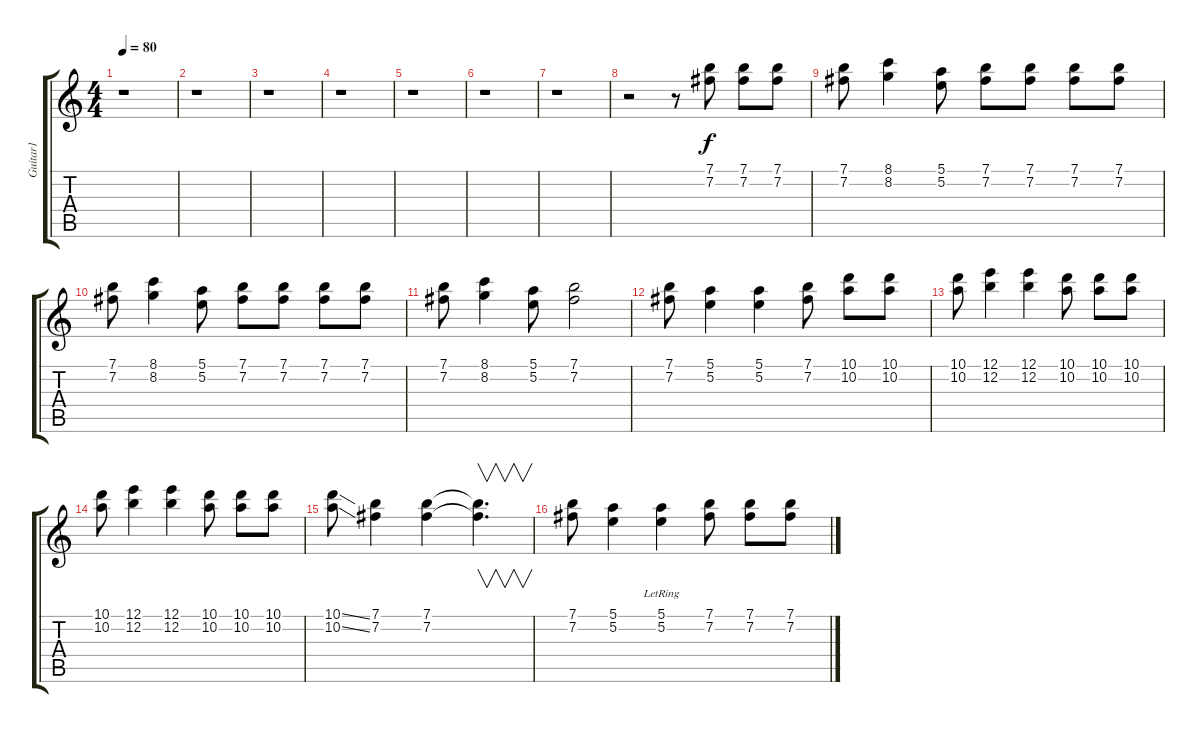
\track ("Guitar1" "Guitar1") {instrument distortionguitar}
\staff {score tabs}
\tuning (E4 B3 G3 D3 A2 E2) {hide}
\ts (4 4)
\tempo 80
\clef g2
\ks c
r.1{dy f} |
r.1 |
r.1 |
r.1 |
r.1 |
r.1 |
r.1 |
r.2 r.8 (7.1 7.2).8 (7.1 7.2).8 (7.1 7.2).8 |
(7.1 7.2).8 (8.1 8.2).4 (5.1 5.2).8 (7.1 7.2).8 (7.1 7.2).8 (7.1 7.2).8 (7.1 7.2).8 |
(7.1 7.2).8 (8.1 8.2).4 (5.1 5.2).8 (7.1 7.2).8 (7.1 7.2).8 (7.1 7.2).8 (7.1 7.2).8 |
(7.1 7.2).8 (8.1 8.2).4 (5.1 5.2).8 (7.1 7.2).2 |
(7.1 7.2).8 (5.1 5.2).4 (5.1 5.2).4 (7.1 7.2).8 (10.1 10.2).8 (10.1 10.2).8 |
(10.1 10.2).8 (12.1 12.2).4 (12.1 12.2).4 (10.1 10.2).8 (10.1 10.2).8 (10.1 10.2).8 |
(10.1 10.2).8 (12.1 12.2).4 (12.1 12.2).4 (10.1 10.2).8 (10.1 10.2).8 (10.1 10.2).8 |
(10.1{ss} 10.2{ss}).8 (7.1 7.2).4 (7.1 7.2).4 (7.1{t} 7.2{t}).4{v d} |
(7.1 7.2).8 (5.1 5.2).4 (5.1{lr} 5.2{lr}).4 (7.1 7.2).8 (7.1 7.2).8 (7.1 7.2).8
